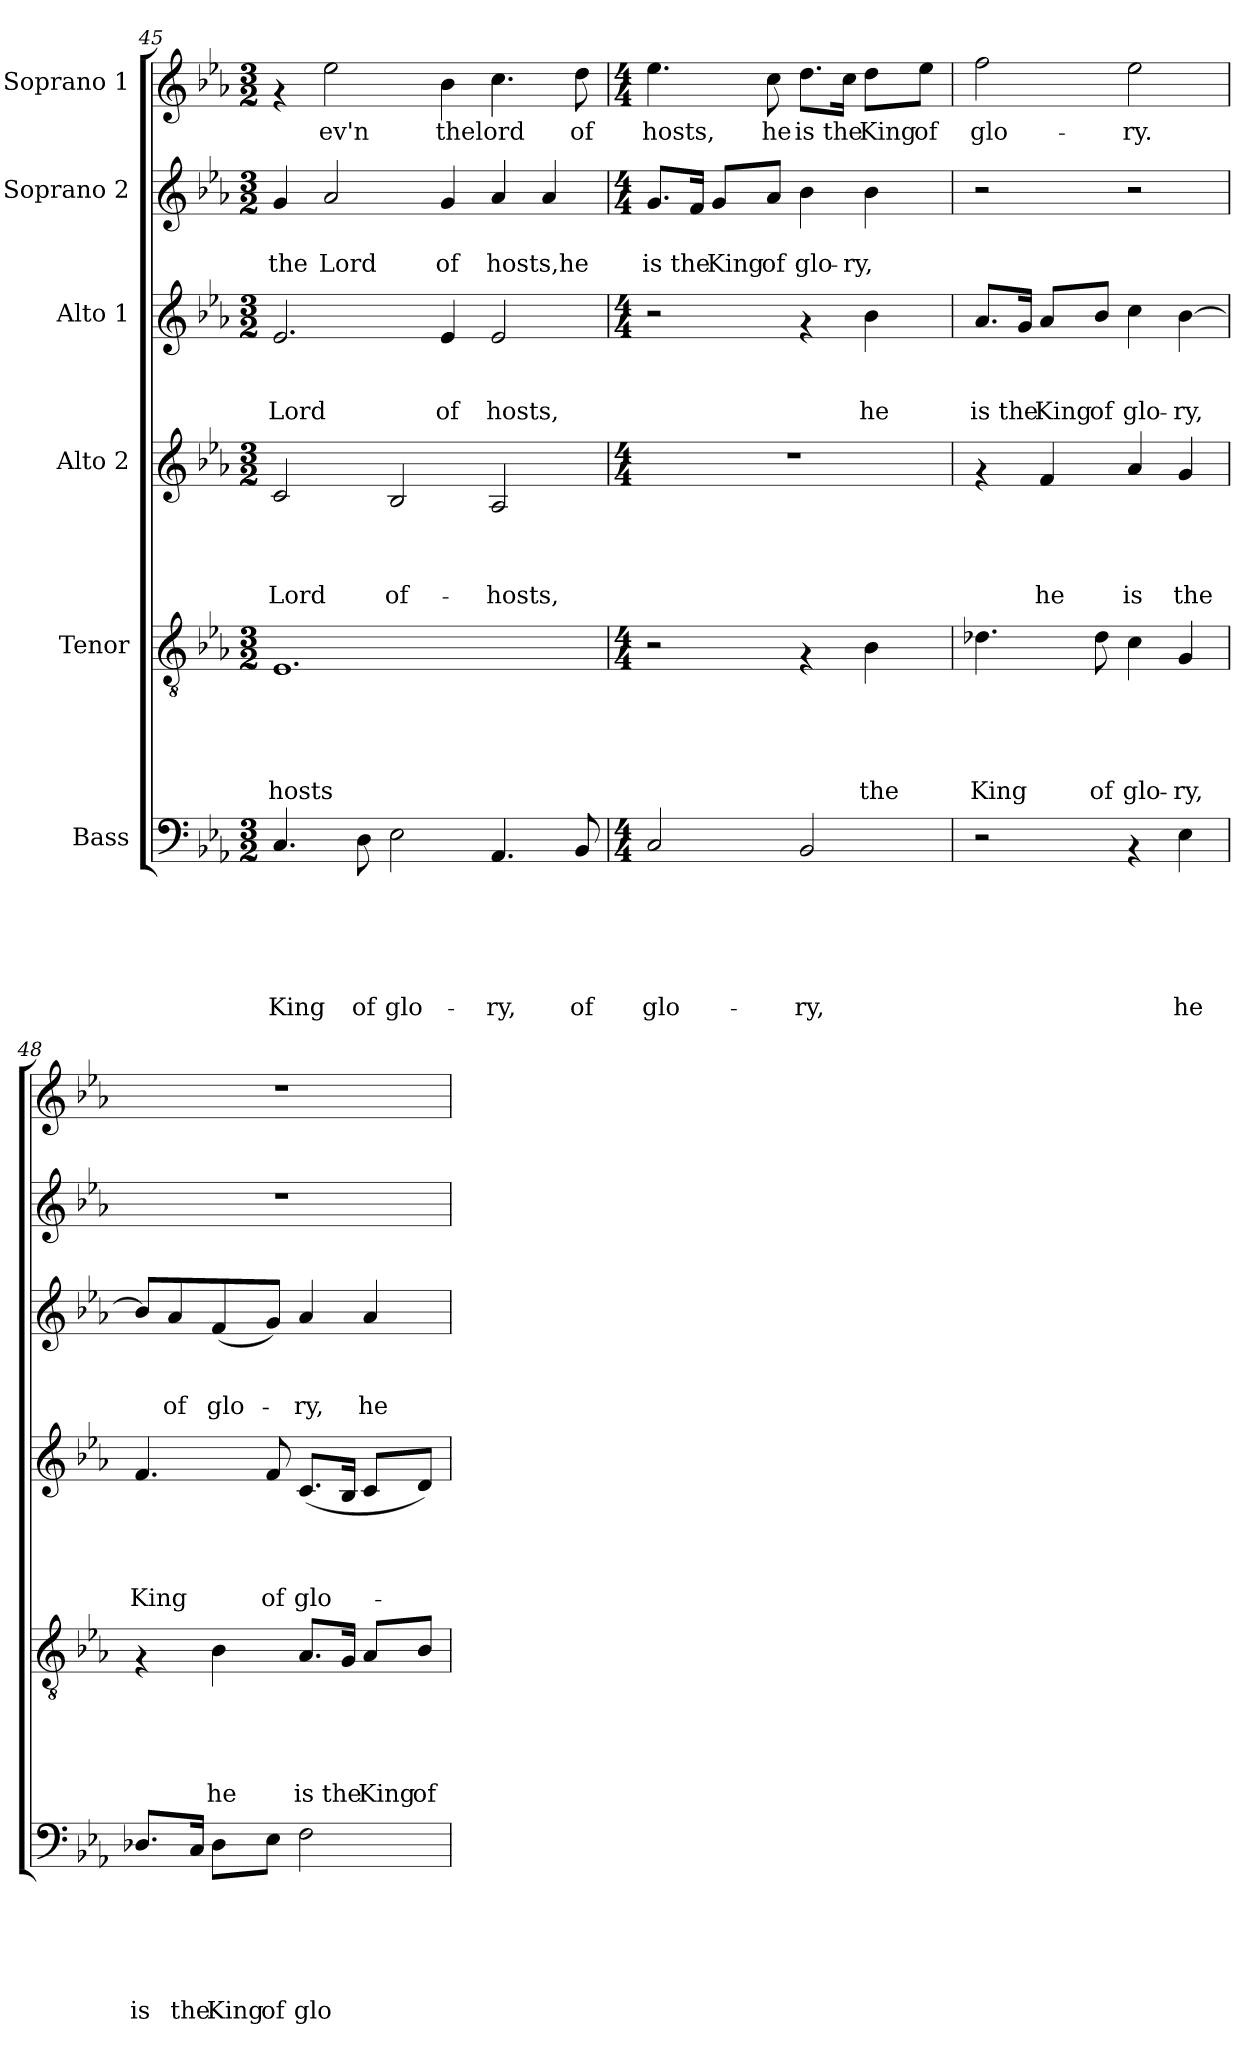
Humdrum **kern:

**kern	**text	**text	**text	**text	**text	**text	**kern	**text	**text	**text	**text	**text	**kern	**text	**text	**text	**text	**kern	**text	**text	**text	**kern	**text	**text	**kern	**text
*part6	*part6	*part6	*part6	*part6	*part6	*part6	*part5	*part5	*part5	*part5	*part5	*part5	*part4	*part4	*part4	*part4	*part4	*part3	*part3	*part3	*part3	*part2	*part2	*part2	*part1	*part1
*staff6	*staff6	*staff6	*staff6	*staff6	*staff6	*staff6	*staff5	*staff5	*staff5	*staff5	*staff5	*staff5	*staff4	*staff4	*staff4	*staff4	*staff4	*staff3	*staff3	*staff3	*staff3	*staff2	*staff2	*staff2	*staff1	*staff1
*I"Bass	*	*	*	*	*	*	*I"Tenor	*	*	*	*	*	*I"Alto 2	*	*	*	*	*I"Alto 1	*	*	*	*I"Soprano 2	*	*	*I"Soprano 1	*
*clefF4	*	*	*	*	*	*	*clefGv2	*	*	*	*	*	*clefG2	*	*	*	*	*clefG2	*	*	*	*clefG2	*	*	*clefG2	*
*k[b-e-a-]	*	*	*	*	*	*	*k[b-e-a-]	*	*	*	*	*	*k[b-e-a-]	*	*	*	*	*k[b-e-a-]	*	*	*	*k[b-e-a-]	*	*	*k[b-e-a-]	*
*E-:	*	*	*	*	*	*	*E-:	*	*	*	*	*	*E-:	*	*	*	*	*E-:	*	*	*	*E-:	*	*	*E-:	*
*M3/2	*	*	*	*	*	*	*M3/2	*	*	*	*	*	*M3/2	*	*	*	*	*M3/2	*	*	*	*M3/2	*	*	*M3/2	*
=45	=45	=45	=45	=45	=45	=45	=45	=45	=45	=45	=45	=45	=45	=45	=45	=45	=45	=45	=45	=45	=45	=45	=45	=45	=45	=45
!	!	!	!	!	!	!LO:LY:b	!	!	!	!	!	!LO:LY:b	!	!	!	!	!LO:LY:b	!	!	!	!LO:LY:b	!	!	!LO:LY:b	!	!
4.C/	.	.	.	.	.	King	1.E-	.	.	.	.	hosts	2c/	.	.	.	Lord	2.e-/	.	.	Lord	4g/	.	the	4rf	.
!	!	!	!	!	!	!	!	!	!	!	!	!	!	!	!	!	!	!	!	!	!	!	!	!LO:LY:b	!	!LO:LY:b
.	.	.	.	.	.	.	.	.	.	.	.	.	.	.	.	.	.	.	.	.	.	2a-/	.	Lord	2ee-\	ev'n
!	!	!	!	!	!	!LO:LY:b	!	!	!	!	!	!	!	!	!	!	!	!	!	!	!	!	!	!	!	!
8D\	.	.	.	.	.	of	.	.	.	.	.	.	.	.	.	.	.	.	.	.	.	.	.	.	.	.
!	!	!	!	!	!	!LO:LY:b	!	!	!	!	!	!	!	!	!	!	!LO:LY:b	!	!	!	!	!	!	!	!	!
2E-\	.	.	.	.	.	glo-	.	.	.	.	.	.	2B-/	.	.	.	of-	.	.	.	.	.	.	.	.	.
!	!	!	!	!	!	!	!	!	!	!	!	!	!	!	!	!	!	!	!	!	!LO:LY:b	!	!	!LO:LY:b	!	!LO:LY:b
.	.	.	.	.	.	.	.	.	.	.	.	.	.	.	.	.	.	4e-/	.	.	of	4g/	.	of	4b-\	thelord
!	!	!	!	!	!	!LO:LY:b	!	!	!	!	!	!	!	!	!	!	!LO:LY:b	!	!	!	!LO:LY:b	!	!	!LO:LY:b	!	!
4.AA-/	.	.	.	.	.	-ry,	.	.	.	.	.	.	2A-/	.	.	.	-hosts,	2e-/	.	.	hosts,	4a-/	.	hosts,he	4.cc\	.
.	.	.	.	.	.	.	.	.	.	.	.	.	.	.	.	.	.	.	.	.	.	4a-/	.	.	.	.
!	!	!	!	!	!	!LO:LY:b	!	!	!	!	!	!	!	!	!	!	!	!	!	!	!	!	!	!	!	!LO:LY:b
8BB-/	.	.	.	.	.	of	.	.	.	.	.	.	.	.	.	.	.	.	.	.	.	.	.	.	8dd\	of
=46	=46	=46	=46	=46	=46	=46	=46	=46	=46	=46	=46	=46	=46	=46	=46	=46	=46	=46	=46	=46	=46	=46	=46	=46	=46	=46
*M4/4	*	*	*	*	*	*	*M4/4	*	*	*	*	*	*M4/4	*	*	*	*	*M4/4	*	*	*	*M4/4	*	*	*M4/4	*
!	!	!	!	!	!	!LO:LY:b	!	!	!	!	!	!	!	!	!	!	!	!	!	!	!	!	!	!LO:LY:b	!	!LO:LY:b
2C/	.	.	.	.	.	glo-	2r	.	.	.	.	.	1r	.	.	.	.	2r	.	.	.	8.g/L	.	is	4.ee-\	hosts,
!	!	!	!	!	!	!	!	!	!	!	!	!	!	!	!	!	!	!	!	!	!	!	!	!LO:LY:b	!	!
.	.	.	.	.	.	.	.	.	.	.	.	.	.	.	.	.	.	.	.	.	.	16f/Jk	.	the	.	.
!	!	!	!	!	!	!	!	!	!	!	!	!	!	!	!	!	!	!	!	!	!	!	!	!LO:LY:b	!	!
.	.	.	.	.	.	.	.	.	.	.	.	.	.	.	.	.	.	.	.	.	.	8g/L	.	King	.	.
!	!	!	!	!	!	!	!	!	!	!	!	!	!	!	!	!	!	!	!	!	!	!	!	!LO:LY:b	!	!LO:LY:b
.	.	.	.	.	.	.	.	.	.	.	.	.	.	.	.	.	.	.	.	.	.	8a-/J	.	of	8cc\	he
!	!	!	!	!	!	!LO:LY:b	!	!	!	!	!	!	!	!	!	!	!	!	!	!	!	!	!	!LO:LY:b	!	!LO:LY:b
2BB-/	.	.	.	.	.	-ry,	4rF	.	.	.	.	.	.	.	.	.	.	4rf	.	.	.	4b-\	.	glo-	8.dd\L	is
!	!	!	!	!	!	!	!	!	!	!	!	!	!	!	!	!	!	!	!	!	!	!	!	!	!	!LO:LY:b
.	.	.	.	.	.	.	.	.	.	.	.	.	.	.	.	.	.	.	.	.	.	.	.	.	16cc\Jk	the
!	!	!	!	!	!	!	!	!	!	!	!	!LO:LY:b	!	!	!	!	!	!	!	!	!LO:LY:b	!	!	!LO:LY:b	!	!LO:LY:b
.	.	.	.	.	.	.	4B-\	.	.	.	.	the	.	.	.	.	.	4b-\	.	.	he	4b-\	.	-ry,	8dd\L	King
!	!	!	!	!	!	!	!	!	!	!	!	!	!	!	!	!	!	!	!	!	!	!	!	!	!	!LO:LY:b
.	.	.	.	.	.	.	.	.	.	.	.	.	.	.	.	.	.	.	.	.	.	.	.	.	8ee-\J	of
=47	=47	=47	=47	=47	=47	=47	=47	=47	=47	=47	=47	=47	=47	=47	=47	=47	=47	=47	=47	=47	=47	=47	=47	=47	=47	=47
!	!	!	!	!	!	!	!	!	!	!	!	!LO:LY:b	!	!	!	!	!	!	!	!	!LO:LY:b	!	!	!	!	!LO:LY:b
2r	.	.	.	.	.	.	4.d-X\	.	.	.	.	King	4rf	.	.	.	.	8.a-/L	.	.	is	2r	.	.	2ff\	glo-
!	!	!	!	!	!	!	!	!	!	!	!	!	!	!	!	!	!	!	!	!	!LO:LY:b	!	!	!	!	!
.	.	.	.	.	.	.	.	.	.	.	.	.	.	.	.	.	.	16g/Jk	.	.	the	.	.	.	.	.
!	!	!	!	!	!	!	!	!	!	!	!	!	!	!	!	!	!LO:LY:b	!	!	!	!LO:LY:b	!	!	!	!	!
.	.	.	.	.	.	.	.	.	.	.	.	.	4f/	.	.	.	he	8a-/L	.	.	King	.	.	.	.	.
!	!	!	!	!	!	!	!	!	!	!	!	!LO:LY:b	!	!	!	!	!	!	!	!	!LO:LY:b	!	!	!	!	!
.	.	.	.	.	.	.	8d-\	.	.	.	.	of	.	.	.	.	.	8b-/J	.	.	of	.	.	.	.	.
!	!	!	!	!	!	!	!	!	!	!	!	!LO:LY:b	!	!	!	!	!LO:LY:b	!	!	!	!LO:LY:b	!	!	!	!	!LO:LY:b
4rAA	.	.	.	.	.	.	4c\	.	.	.	.	glo-	4a-/	.	.	.	is	4cc\	.	.	glo-	2r	.	.	2ee-\	-ry.
!	!	!	!	!	!	!LO:LY:b	!	!	!	!	!	!LO:LY:b	!	!	!	!	!LO:LY:b	!	!	!	!LO:LY:b	!	!	!	!	!
4E-\	.	.	.	.	.	he	4G/	.	.	.	.	-ry,	4g/	.	.	.	the	[>4b-\	.	.	-ry,	.	.	.	.	.
!!LO:PB:g=z
=48	=48	=48	=48	=48	=48	=48	=48	=48	=48	=48	=48	=48	=48	=48	=48	=48	=48	=48	=48	=48	=48	=48	=48	=48	=48	=48
!	!	!	!	!	!	!LO:LY:b	!	!	!	!	!	!	!	!	!	!	!LO:LY:b	!	!	!	!	!	!	!	!	!
8.D-X/L	.	.	.	.	.	is	4rF	.	.	.	.	.	4.f/	.	.	.	King	8b-/L]	.	.	.	1r	.	.	1r	.
!	!	!	!	!	!	!	!	!	!	!	!	!	!	!	!	!	!	!	!	!	!LO:LY:b	!	!	!	!	!
.	.	.	.	.	.	.	.	.	.	.	.	.	.	.	.	.	.	8a-/	.	.	of	.	.	.	.	.
!	!	!	!	!	!	!LO:LY:b	!	!	!	!	!	!	!	!	!	!	!	!	!	!	!	!	!	!	!	!
16C/Jk	.	.	.	.	.	the	.	.	.	.	.	.	.	.	.	.	.	.	.	.	.	.	.	.	.	.
!	!	!	!	!	!	!LO:LY:b	!	!	!	!	!	!LO:LY:b	!	!	!	!	!	!	!	!	!LO:LY:b	!	!	!	!	!
8D-\L	.	.	.	.	.	King	4B-\	.	.	.	.	he	.	.	.	.	.	(<8f/	.	.	glo-	.	.	.	.	.
!	!	!	!	!	!	!LO:LY:b	!	!	!	!	!	!	!	!	!	!	!LO:LY:b	!	!	!	!	!	!	!	!	!
8E-\J	.	.	.	.	.	of	.	.	.	.	.	.	8f/	.	.	.	of	8g/J)	.	.	.	.	.	.	.	.
!	!	!	!	!	!	!LO:LY:b	!	!	!	!	!	!LO:LY:b	!	!	!	!	!LO:LY:b	!	!	!	!LO:LY:b	!	!	!	!	!
2F\	.	.	.	.	.	glo-	8.A-/L	.	.	.	.	is	(<8.c/L	.	.	.	glo-	4a-/	.	.	-ry,	.	.	.	.	.
!	!	!	!	!	!	!	!	!	!	!	!	!LO:LY:b	!	!	!	!	!	!	!	!	!	!	!	!	!	!
.	.	.	.	.	.	.	16G/Jk	.	.	.	.	the	16B-/Jk	.	.	.	.	.	.	.	.	.	.	.	.	.
!	!	!	!	!	!	!	!	!	!	!	!	!LO:LY:b	!	!	!	!	!	!	!	!	!LO:LY:b	!	!	!	!	!
.	.	.	.	.	.	.	8A-/L	.	.	.	.	King	8c/L	.	.	.	.	4a-/	.	.	he	.	.	.	.	.
!	!	!	!	!	!	!	!	!	!	!	!	!LO:LY:b	!	!	!	!	!	!	!	!	!	!	!	!	!	!
.	.	.	.	.	.	.	8B-/J	.	.	.	.	of	8d/J)	.	.	.	.	.	.	.	.	.	.	.	.	.
=	=	=	=	=	=	=	=	=	=	=	=	=	=	=	=	=	=	=	=	=	=	=	=	=	=	=
*-	*-	*-	*-	*-	*-	*-	*-	*-	*-	*-	*-	*-	*-	*-	*-	*-	*-	*-	*-	*-	*-	*-	*-	*-	*-	*-
